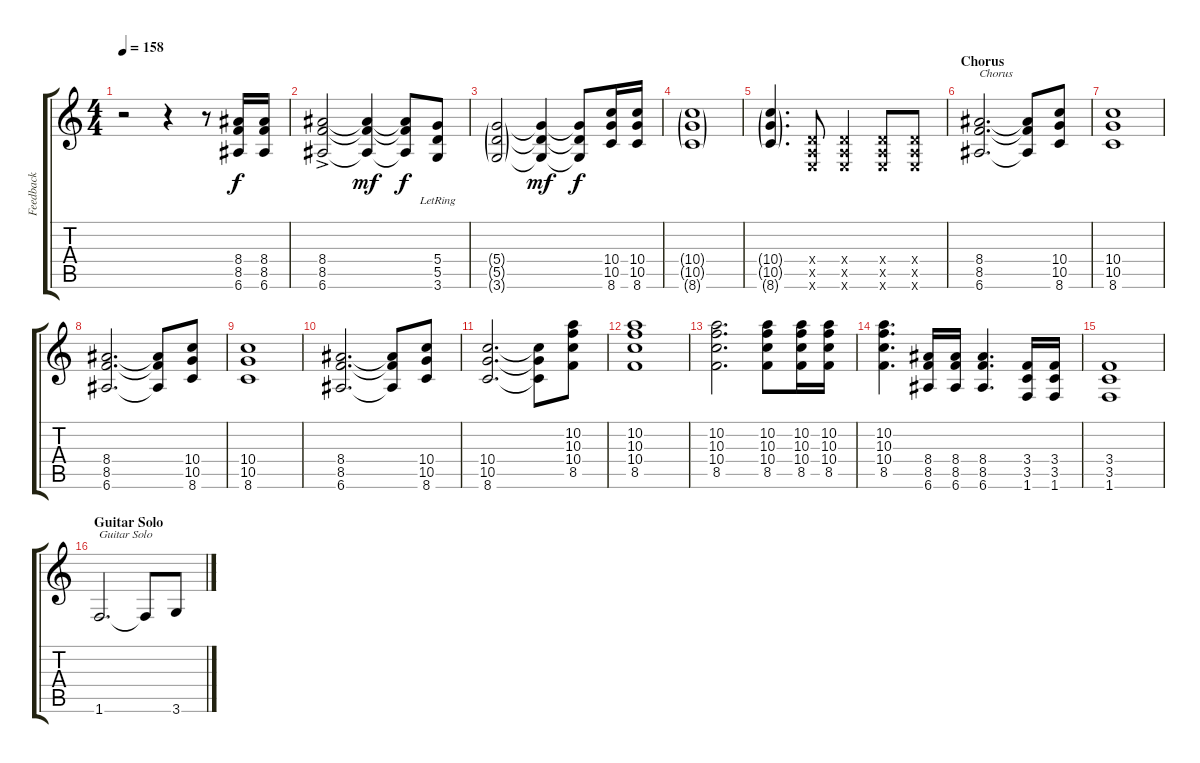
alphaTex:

\track ("Feedback" "Feedback") {instrument distortionguitar}
\staff {score tabs}
\tuning (E4 B3 G3 D3 A2 E2) {hide}
\ts (4 4)
\tempo 158
\clef g2
\ks c
r.2{dy f} r.4 r.8 (8.4 8.5 6.6).16 (8.4 8.5 6.6).16 |
(8.4 8.5 6.6{ac}).2 (8.4{t} 8.5{t} 6.6{t}).4{dy mf} (8.4{t} 8.5{t} 6.6{t}).8{dy f} (5.4{lr} 5.5{lr} 3.6).8 |
(5.4{g} 5.5{g} 3.6{g}).2 (5.4{t} 5.5{t} 3.6{t}).4{dy mf} (5.4{t} 5.5{t} 3.6{t}).8{dy f} (10.4 10.5 8.6).16 (10.4 10.5 8.6).16 |
(10.4{g} 10.5{g} 8.6{g}).1 |
(10.4{g} 10.5{g} 8.6{g}).4{d} (0.4{x} 0.5{x} 0.6{x}).8 (0.4{x} 0.5{x} 0.6{x}).4 (0.4{x} 0.5{x} 0.6{x}).8 (0.4{x} 0.5{x} 0.6{x}).8 |
\section ("" "Chorus")
(8.4 8.5 6.6).2{d txt "Chorus"} (8.4{t} 8.5{t} 6.6{t}).8 (10.4 10.5 8.6).8 |
(10.4 10.5 8.6).1 |
(8.4 8.5 6.6).2{d} (8.4{t} 8.5{t} 6.6{t}).8 (10.4 10.5 8.6).8 |
(10.4 10.5 8.6).1 |
(8.4 8.5 6.6).2{d} (8.4{t} 8.5{t} 6.6{t}).8 (10.4 10.5 8.6).8 |
(10.4 10.5 8.6).2{d} (10.4{t} 10.5{t} 8.6{t}).8 (10.2 10.3 10.4 8.5).8 |
(10.2 10.3 10.4 8.5).1 |
(10.2 10.3 10.4 8.5).2{d} (10.2 10.3 10.4 8.5).8 (10.2 10.3 10.4 8.5).16 (10.2 10.3 10.4 8.5).16 |
(10.2 10.3 10.4 8.5).4{d} (8.4 8.5 6.6).16 (8.4 8.5 6.6).16 (8.4 8.5 6.6).4{d} (3.4 3.5 1.6).16 (3.4 3.5 1.6).16 |
(3.4 3.5 1.6).1 |
\section ("" "Guitar Solo")
1.6.2{d txt "Guitar Solo"} 1.6{t}.8 3.6.8
